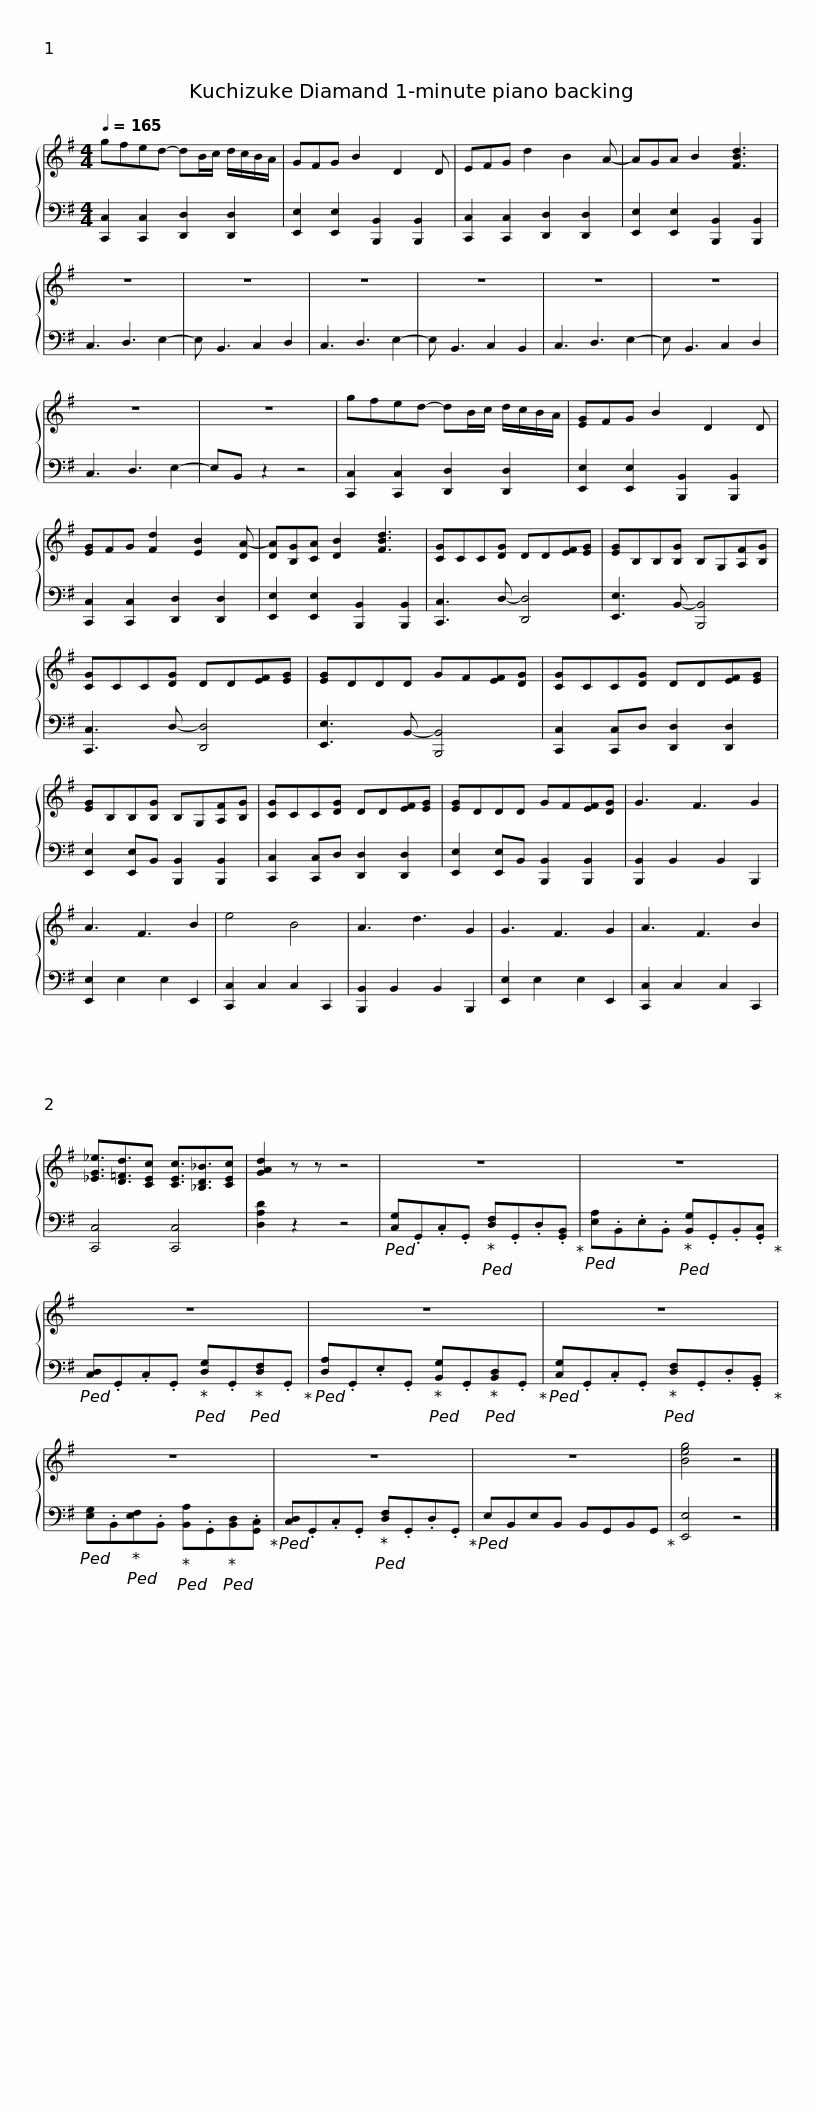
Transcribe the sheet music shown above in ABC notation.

X:1
%%score { 1 | 2 }
L:1/8
Q:1/4=165
M:4/4
I:linebreak $
K:G
V:1 treble
V:2 bass
V:1
 gfed- dB/c/ d/c/B/A/ | GFG B2 D2 D | EFG d2 B2 A- | AGA B2 [FBd]3 | z8 | %5
 z8 |$ z8 | z8 | z8 | z8 | %10
 z8 | z8 | gfed- dB/c/ d/c/B/A/ | [EG]FG B2 D2 D |$ [EG]FG [Fd]2 [EB]2 [DA-] | %15
 [DA][B,G][CA] [DB]2 [FBd]3 | [CG]CC[DG] DD[EF][EG] | [EG]B,B,[B,G] B,G,[A,F][B,G] |$ [CG]CC[DG] DD[EF][EG] | [EG]DDD GF[EF][DG] | %20
 [CG]CC[DG] DD[EF][EG] | [EG]B,B,[B,G] B,G,[A,F][B,G] |$ [CG]CC[DG] DD[EF][EG] | [EG]DDD GF[EF][DG] | G3 F3 G2 | %25
 A3 F3 B2 | e4 B4 | A3 d3 G2 | G3 F3 G2 |$ A3 F3 B2 | %30
 [_EG_e]3/2[D=Fd]3/2[CEc] [CEc]3/2[_B,D_B]3/2[CEc] | [GAd]2 z z z4 | z8 | z8 | z8 |$ %35
 z8 | z8 | z8 | z8 | z8 | %40
 [Beg]4 z4 |] %41
V:2
 [C,,C,]2 [C,,C,]2 [D,,D,]2 [D,,D,]2 | [E,,E,]2 [E,,E,]2 [B,,,B,,]2 [B,,,B,,]2 | [C,,C,]2 [C,,C,]2 [D,,D,]2 [D,,D,]2 | [E,,E,]2 [E,,E,]2 [B,,,B,,]2 [B,,,B,,]2 | C,3 D,3 E,2- | %5
 E, B,,3 C,2 D,2 |$ C,3 D,3 E,2- | E, B,,3 C,2 B,,2 | C,3 D,3 E,2- | E, B,,3 C,2 D,2 | %10
 C,3 D,3 E,2- | E,B,, z2 z4 | [C,,C,]2 [C,,C,]2 [D,,D,]2 [D,,D,]2 | [E,,E,]2 [E,,E,]2 [B,,,B,,]2 [B,,,B,,]2 |$ [C,,C,]2 [C,,C,]2 [D,,D,]2 [D,,D,]2 | %15
 [E,,E,]2 [E,,E,]2 [B,,,B,,]2 [B,,,B,,]2 | [C,,C,]3 D,- [D,,D,]4 | [E,,E,]3 B,,- [B,,,B,,]4 |$ [C,,C,]3 D,- [D,,D,]4 | [E,,E,]3 B,,- [B,,,B,,]4 | %20
 [C,,C,]2 [C,,C,]D, [D,,D,]2 [D,,D,]2 | [E,,E,]2 [E,,E,]B,, [B,,,B,,]2 [B,,,B,,]2 |$ [C,,C,]2 [C,,C,]D, [D,,D,]2 [D,,D,]2 | [E,,E,]2 [E,,E,]B,, [B,,,B,,]2 [B,,,B,,]2 | [B,,,B,,]2 B,,2 B,,2 B,,,2 | %25
 [E,,E,]2 E,2 E,2 E,,2 | [C,,C,]2 C,2 C,2 C,,2 | [B,,,B,,]2 B,,2 B,,2 B,,,2 | [E,,E,]2 E,2 E,2 E,,2 |$ [C,,C,]2 C,2 C,2 C,,2 | %30
 [C,,C,]4 [C,,C,]4 | [D,A,D]2 z2 z4 |!ped! [C,G,].G,,.C,.G,,!ped-up!!ped! [D,F,].G,,.D,.[G,,B,,]!ped-up! |!ped! [E,A,].B,,.E,.B,,!ped-up!!ped! [B,,G,].G,,.B,,.[G,,C,]!ped-up! |!ped! [C,D,].G,,.C,.G,,!ped-up!!ped! [D,G,].G,,!ped-up!!ped![D,F,].G,,!ped-up! |$ %35
!ped! [D,A,].G,,.E,.G,,!ped-up!!ped! [B,,G,].G,,!ped-up!!ped![B,,D,].G,,!ped-up! |!ped! [C,G,].G,,.C,.G,,!ped-up!!ped! [D,F,].G,,.D,.[G,,B,,]!ped-up! |!ped! [E,G,].B,,!ped-up!!ped![E,F,].B,,!ped-up!!ped! [B,,A,].G,,!ped-up!!ped![B,,D,].[G,,C,]!ped-up! |!ped! [C,D,].G,,.C,.G,,!ped-up!!ped! [D,F,].G,,.D,.G,,!ped-up! |!ped! E,B,,E,B,, B,,G,,B,,G,,!ped-up! | %40
 [E,,E,]4 z4 |] %41
